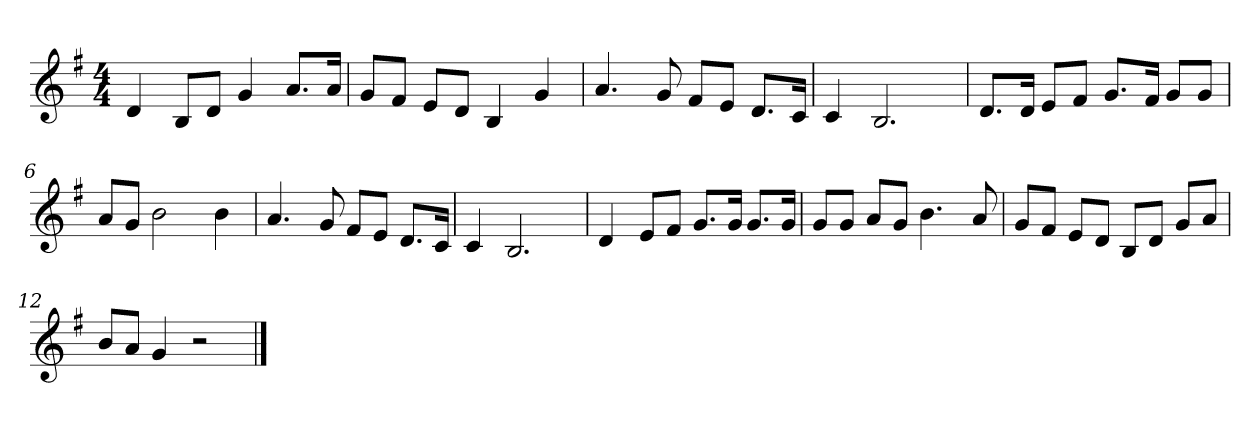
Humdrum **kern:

**kern
*part1
*staff1
*k[f#]
*M4/4
*MM120
=1
4d
8BL
8dJ
4g
8.aL
16aJk
=2
8gL
8f#J
8eL
8dJ
4B
4g
=3
4.a
8g
8f#L
8eJ
8.dL
16cJk
=4
4c
2.B
=5
8.dL
16dJk
8eL
8f#J
8.gL
16f#Jk
8gL
8gJ
=6
8aL
8gJ
2b
4b
=7
4.a
8g
8f#L
8eJ
8.dL
16cJk
=8
4c
2.B
=9
4d
8eL
8f#J
8.gL
16gJk
8.gL
16gJk
=10
8gL
8gJ
8aL
8gJ
4.b
8a
=11
8gL
8f#J
8eL
8dJ
8BL
8dJ
8gL
8aJ
=12
8bL
8aJ
4g
2r
==
*-
